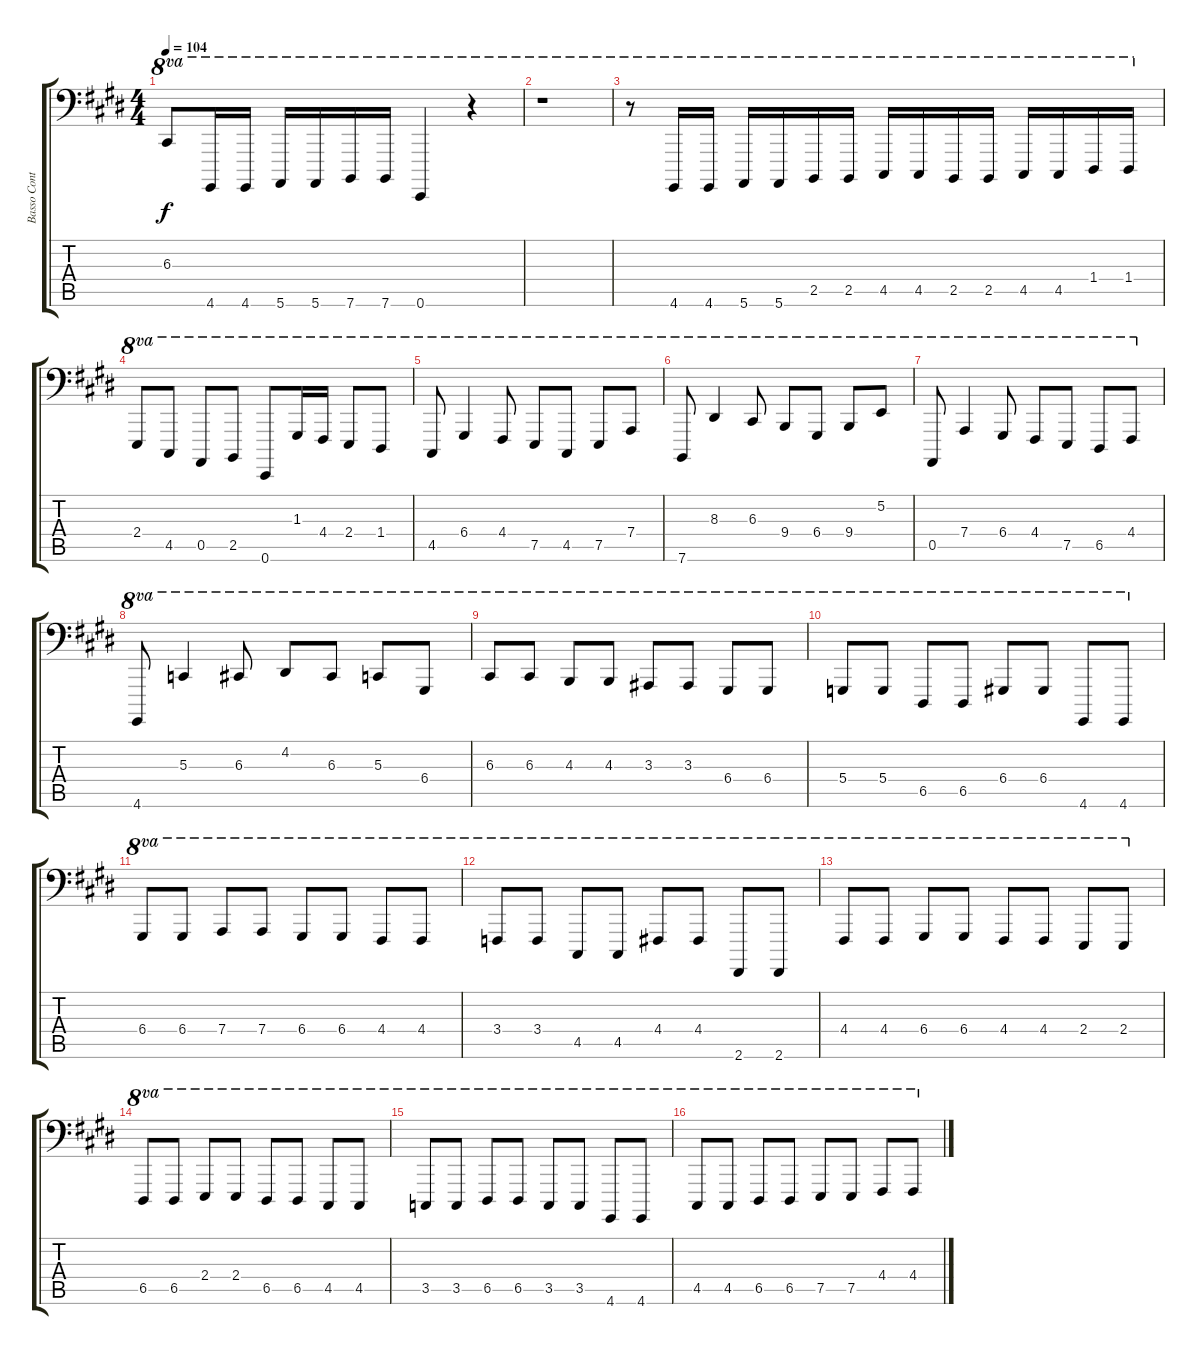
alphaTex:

\track ("Basso Continuo" "Basso Cont") {instrument harpsichord}
\staff {score tabs}
\tuning (E3 B2 G2 D2 A1 E1) {hide}
\ts (4 4)
\tempo 104
\clef f4
\ks e
6.3.8{ot 8va dy f} 4.6.16{ot 8va} 4.6.16{ot 8va} 5.6.16{ot 8va} 5.6.16{ot 8va} 7.6.16{ot 8va} 7.6.16{ot 8va} 0.6.4{ot 8va} r.4{ot 8va} |
r.1{ot 8va} |
r.8{ot 8va} 4.6.16{ot 8va} 4.6.16{ot 8va} 5.6.16{ot 8va} 5.6.16{ot 8va} 2.5.16{ot 8va} 2.5.16{ot 8va} 4.5.16{ot 8va} 4.5.16{ot 8va} 2.5.16{ot 8va} 2.5.16{ot 8va} 4.5.16{ot 8va} 4.5.16{ot 8va} 1.4.16{ot 8va} 1.4.16{ot 8va} |
2.4.8{ot 8va} 4.5.8{ot 8va} 0.5.8{ot 8va} 2.5.8{ot 8va} 0.6.8{ot 8va} 1.3.16{ot 8va} 4.4.16{ot 8va} 2.4.8{ot 8va} 1.4.8{ot 8va} |
4.5.8{ot 8va} 6.4.4{ot 8va} 4.4.8{ot 8va} 7.5.8{ot 8va} 4.5.8{ot 8va} 7.5.8{ot 8va} 7.4.8{ot 8va} |
7.6.8{ot 8va} 8.3.4{ot 8va} 6.3.8{ot 8va} 9.4.8{ot 8va} 6.4.8{ot 8va} 9.4.8{ot 8va} 5.2.8{ot 8va} |
0.5.8{ot 8va} 7.4.4{ot 8va} 6.4.8{ot 8va} 4.4.8{ot 8va} 7.5.8{ot 8va} 6.5.8{ot 8va} 4.4.8{ot 8va} |
4.6.8{ot 8va} 5.3.4{ot 8va} 6.3.8{ot 8va} 4.2.8{ot 8va} 6.3.8{ot 8va} 5.3.8{ot 8va} 6.4.8{ot 8va} |
6.3.8{ot 8va} 6.3.8{ot 8va} 4.3.8{ot 8va} 4.3.8{ot 8va} 3.3.8{ot 8va} 3.3.8{ot 8va} 6.4.8{ot 8va} 6.4.8{ot 8va} |
5.4.8{ot 8va} 5.4.8{ot 8va} 6.5.8{ot 8va} 6.5.8{ot 8va} 6.4.8{ot 8va} 6.4.8{ot 8va} 4.6.8{ot 8va} 4.6.8{ot 8va} |
6.4.8{ot 8va} 6.4.8{ot 8va} 7.4.8{ot 8va} 7.4.8{ot 8va} 6.4.8{ot 8va} 6.4.8{ot 8va} 4.4.8{ot 8va} 4.4.8{ot 8va} |
3.4.8{ot 8va} 3.4.8{ot 8va} 4.5.8{ot 8va} 4.5.8{ot 8va} 4.4.8{ot 8va} 4.4.8{ot 8va} 2.6.8{ot 8va} 2.6.8{ot 8va} |
4.4.8{ot 8va} 4.4.8{ot 8va} 6.4.8{ot 8va} 6.4.8{ot 8va} 4.4.8{ot 8va} 4.4.8{ot 8va} 2.4.8{ot 8va} 2.4.8{ot 8va} |
6.5.8{ot 8va} 6.5.8{ot 8va} 2.4.8{ot 8va} 2.4.8{ot 8va} 6.5.8{ot 8va} 6.5.8{ot 8va} 4.5.8{ot 8va} 4.5.8{ot 8va} |
3.5.8{ot 8va} 3.5.8{ot 8va} 6.5.8{ot 8va} 6.5.8{ot 8va} 3.5.8{ot 8va} 3.5.8{ot 8va} 4.6.8{ot 8va} 4.6.8{ot 8va} |
4.5.8{ot 8va} 4.5.8{ot 8va} 6.5.8{ot 8va} 6.5.8{ot 8va} 7.5.8{ot 8va} 7.5.8{ot 8va} 4.4.8{ot 8va} 4.4.8{ot 8va}
